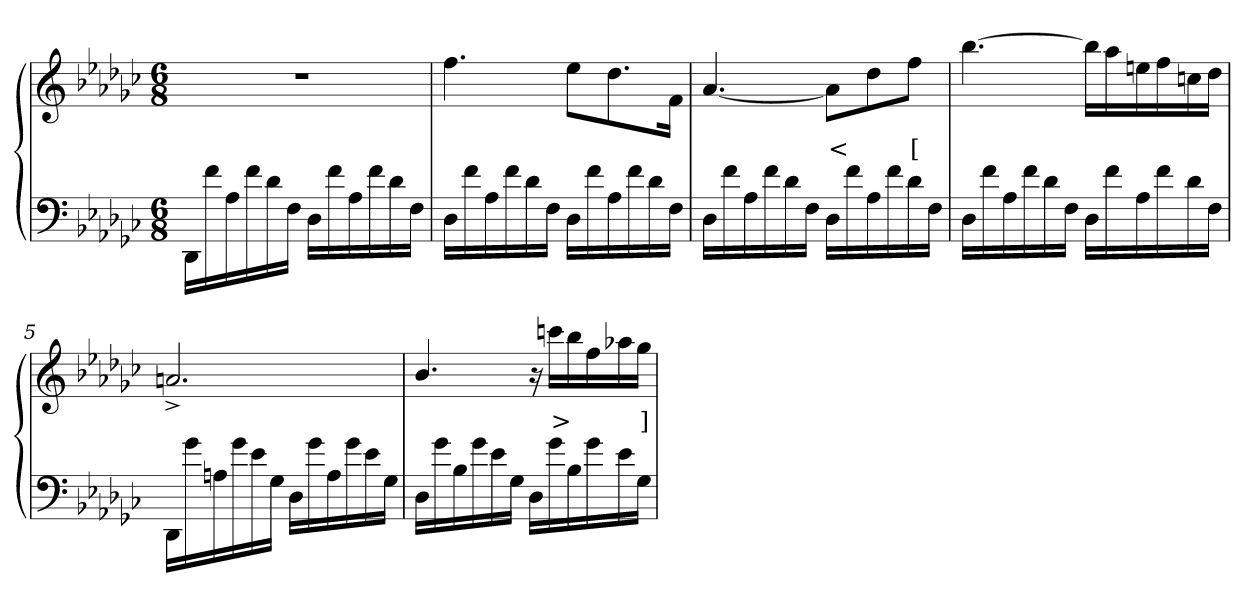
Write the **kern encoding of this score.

**kern	**kern	**text
*part2	*part1	*part1
*staff2	*staff1	*staff1
*clefF4	*clefG2	*
*k[b-e-a-d-g-c-]	*k[b-e-a-d-g-c-]	*
*M6/8	*M6/8	*
=1	=1	=1
16DD-\LL	2.r	p
16f	.	.
16A-	.	.
16f	.	.
16d-	.	.
16FJJ	.	.
16D-LL	.	.
16f	.	.
16A-	.	.
16f	.	.
16d-	.	.
16FJJ	.	.
=2	=2	=2
16D-LL	4.ff	.
16f	.	.
16A-	.	.
16f	.	.
16d-	.	.
16FJJ	.	.
16D-LL	8ee-L	.
16f	.	.
16A-	8.dd-	.
16f	.	.
16d-	.	.
16FJJ	16fJk	.
=3	=3	=3
16D-LL	[4.a-	.
16f	.	.
16A-	.	.
16f	.	.
16d-	.	.
16FJJ	.	.
16D-LL	8a-L]	<
16f	.	.
16A-	8dd-	.
16f	.	.
16d-	8ffJ	[
16FJJ	.	.
=4	=4	=4
16D-LL	[4.bb-	.
16f	.	.
16A-	.	.
16f	.	.
16d-	.	.
16FJJ	.	.
16D-LL	16bb-LL]	.
16f	16aa-	.
16A-	16een	.
16f	16ff	.
16d-	16ccn	.
16FJJ	16dd-JJ	.
=5	=5	=5
16DD-LL	2.an^>/	.
16g-	.	.
16An	.	.
16g-	.	.
16e-	.	.
16G-JJ	.	.
16D-LL	.	.
16g-	.	.
16A	.	.
16g-	.	.
16e-	.	.
16G-JJ	.	.
=6	=6	=6
16D-LL	4.b-/	.
16g-	.	.
16B-	.	.
16g-	.	.
16e-	.	.
16G-JJ	.	.
16D-LL	16r	.
16g-	16cccnLL	>
16B-	16bb-	.
16g-	16ff	.
16e-	16aa-X	.
16G-JJ	16gg-JJ	]
=	=	=
*-	*-	*-
